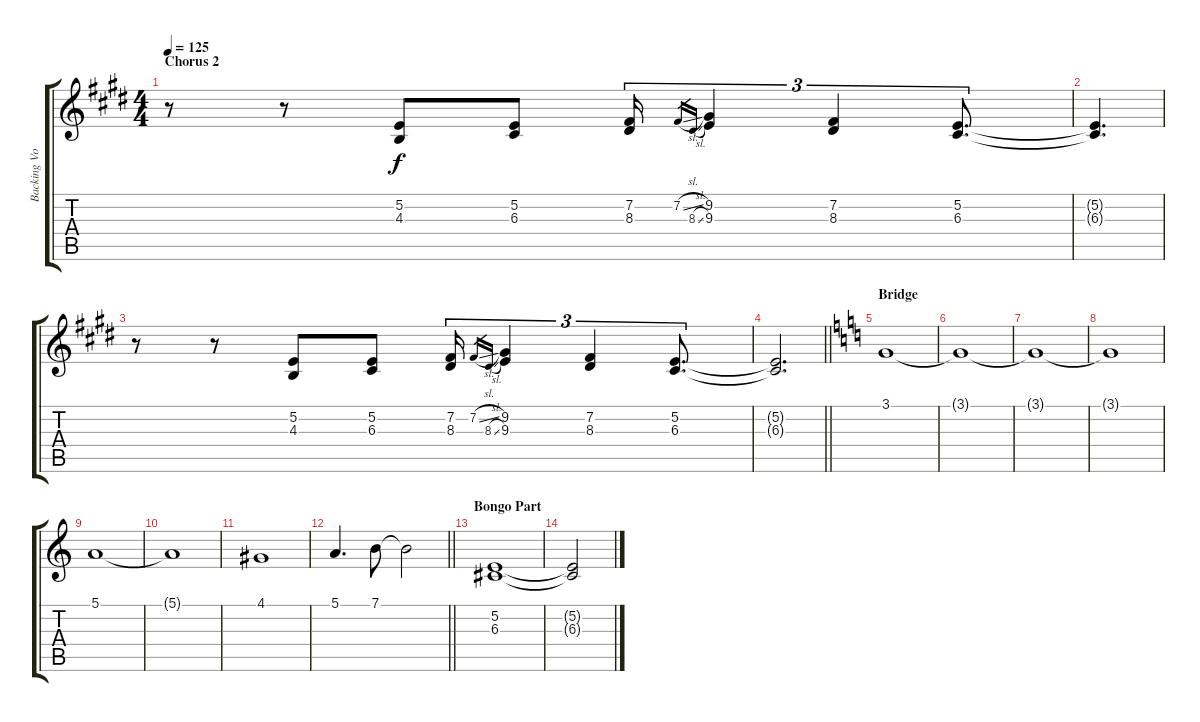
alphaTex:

\track ("Backing Vocals" "Backing Vo") {instrument choiraahs}
\staff {score tabs}
\tuning (E4 B3 G3 D3 A2 E2) {hide}
\ts (4 4)
\section ("" "Chorus 2")
\tempo 125
\clef g2
\ks c#minor
r.8{dy f} r.8 (5.2 4.3).8 (5.2 6.3).8 (7.2 8.3).16{tu (3 2)} 7.2{sl}.16{gr} 8.3{sl}.16{gr} (9.2 9.3).4{tu (3 2)} (7.2 8.3).4{tu (3 2)} (5.2 6.3).8{d tu (3 2)} |
(5.2{t} 6.3{t}).4{d} |
r.8 r.8 (5.2 4.3).8 (5.2 6.3).8 (7.2 8.3).16{tu (3 2)} 7.2{sl}.16{gr} 8.3{sl}.16{gr} (9.2 9.3).4{tu (3 2)} (7.2 8.3).4{tu (3 2)} (5.2 6.3).8{d tu (3 2)} |
\barLineRight lightlight
(5.2{t} 6.3{t}).2{d} |
\section ("" "Bridge")
\ks c
3.1.1 |
3.1{t}.1 |
3.1{t}.1 |
3.1{t}.1 |
5.1.1 |
5.1{t}.1 |
4.1.1 |
\barLineRight lightlight
5.1.4{d} 7.1.8 7.1{t}.2 |
\section ("" "Bongo Part")
(5.2 6.3).1 |
(5.2{t} 6.3{t}).2
